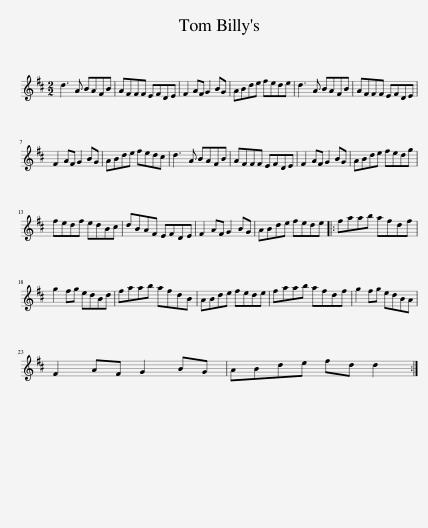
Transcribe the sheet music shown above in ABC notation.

X:1
L:1/8
M:2/2
I:linebreak $
K:D
V:1 treble
V:1
 d3 A BAFB | AFFF EFDE | F2 AF G2 BG | ABde fede | d3 A BAFB | %5
 AFFF EFDE |$ F2 AF G2 BG | ABde fedc | d3 A BAFB | AFFF EFDE | %10
 F2 AF G2 BG | ABde fedg |$ fedf edBc | dBAF EFDE | F2 AF G2 BG | %15
 ABde fede |: faab afdf |$ g2 fg edBd | faab afdB | ABde fede | %20
 faab afdf | g2 fg edBA |$ F2 AF G2 BG | ABde fd d2 :| %24
